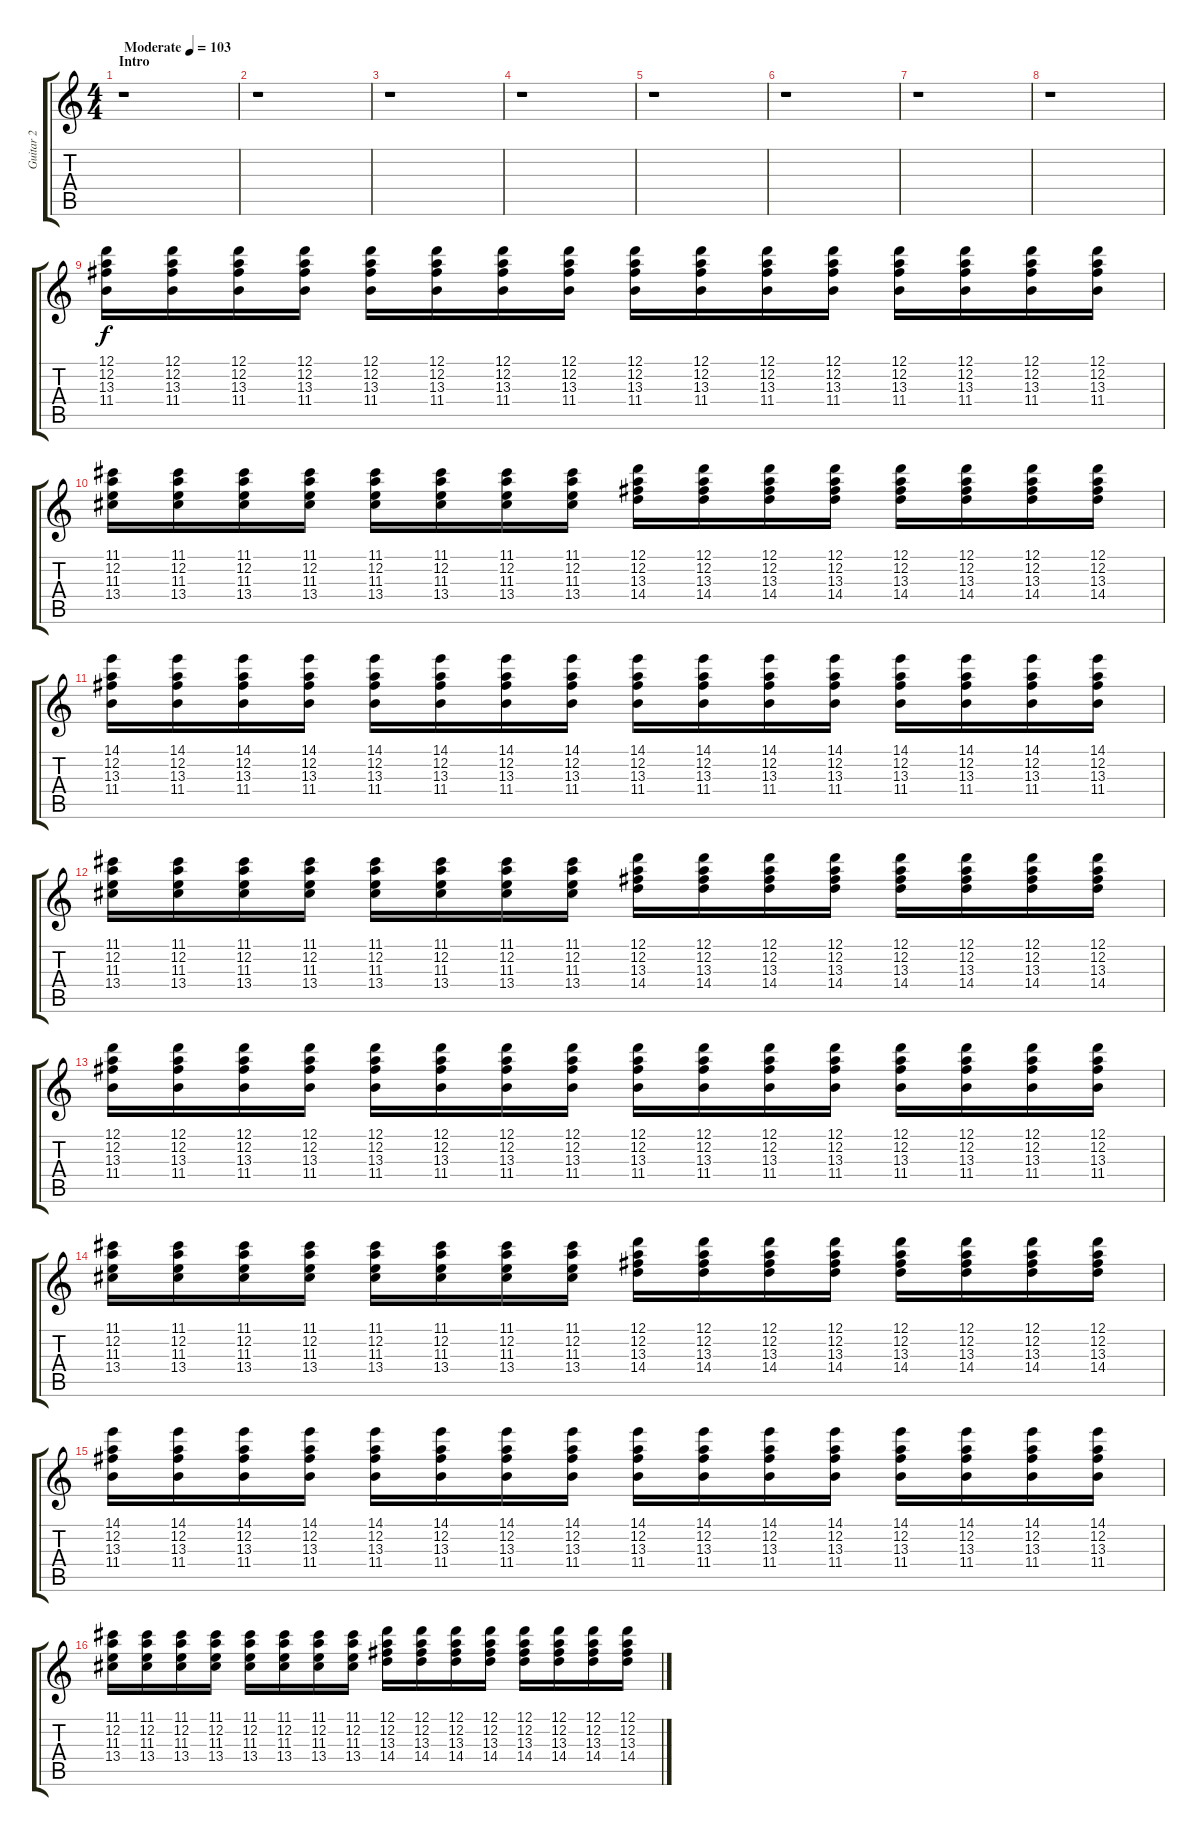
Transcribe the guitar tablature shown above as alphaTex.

\track ("Guitar 2" "Guitar 2") {instrument distortionguitar}
\staff {score tabs}
\tuning (D4 A3 F3 C3 G2 D2) {hide}
\ts (4 4)
\section ("" "Intro")
\tempo (103 "Moderate")
\clef g2
\ks c
r.1{dy f instrument distortionguitar} |
r.1 |
r.1 |
r.1 |
r.1 |
r.1 |
r.1 |
r.1 |
(12.1 12.2 13.3 11.4).16 (12.1 12.2 13.3 11.4).16 (12.1 12.2 13.3 11.4).16 (12.1 12.2 13.3 11.4).16 (12.1 12.2 13.3 11.4).16 (12.1 12.2 13.3 11.4).16 (12.1 12.2 13.3 11.4).16 (12.1 12.2 13.3 11.4).16 (12.1 12.2 13.3 11.4).16 (12.1 12.2 13.3 11.4).16 (12.1 12.2 13.3 11.4).16 (12.1 12.2 13.3 11.4).16 (12.1 12.2 13.3 11.4).16 (12.1 12.2 13.3 11.4).16 (12.1 12.2 13.3 11.4).16 (12.1 12.2 13.3 11.4).16 |
(11.1 12.2 11.3 13.4).16 (11.1 12.2 11.3 13.4).16 (11.1 12.2 11.3 13.4).16 (11.1 12.2 11.3 13.4).16 (11.1 12.2 11.3 13.4).16 (11.1 12.2 11.3 13.4).16 (11.1 12.2 11.3 13.4).16 (11.1 12.2 11.3 13.4).16 (12.1 12.2 13.3 14.4).16 (12.1 12.2 13.3 14.4).16 (12.1 12.2 13.3 14.4).16 (12.1 12.2 13.3 14.4).16 (12.1 12.2 13.3 14.4).16 (12.1 12.2 13.3 14.4).16 (12.1 12.2 13.3 14.4).16 (12.1 12.2 13.3 14.4).16 |
(14.1 12.2 13.3 11.4).16 (14.1 12.2 13.3 11.4).16 (14.1 12.2 13.3 11.4).16 (14.1 12.2 13.3 11.4).16 (14.1 12.2 13.3 11.4).16 (14.1 12.2 13.3 11.4).16 (14.1 12.2 13.3 11.4).16 (14.1 12.2 13.3 11.4).16 (14.1 12.2 13.3 11.4).16 (14.1 12.2 13.3 11.4).16 (14.1 12.2 13.3 11.4).16 (14.1 12.2 13.3 11.4).16 (14.1 12.2 13.3 11.4).16 (14.1 12.2 13.3 11.4).16 (14.1 12.2 13.3 11.4).16 (14.1 12.2 13.3 11.4).16 |
(11.1 12.2 11.3 13.4).16 (11.1 12.2 11.3 13.4).16 (11.1 12.2 11.3 13.4).16 (11.1 12.2 11.3 13.4).16 (11.1 12.2 11.3 13.4).16 (11.1 12.2 11.3 13.4).16 (11.1 12.2 11.3 13.4).16 (11.1 12.2 11.3 13.4).16 (12.1 12.2 13.3 14.4).16 (12.1 12.2 13.3 14.4).16 (12.1 12.2 13.3 14.4).16 (12.1 12.2 13.3 14.4).16 (12.1 12.2 13.3 14.4).16 (12.1 12.2 13.3 14.4).16 (12.1 12.2 13.3 14.4).16 (12.1 12.2 13.3 14.4).16 |
(12.1 12.2 13.3 11.4).16 (12.1 12.2 13.3 11.4).16 (12.1 12.2 13.3 11.4).16 (12.1 12.2 13.3 11.4).16 (12.1 12.2 13.3 11.4).16 (12.1 12.2 13.3 11.4).16 (12.1 12.2 13.3 11.4).16 (12.1 12.2 13.3 11.4).16 (12.1 12.2 13.3 11.4).16 (12.1 12.2 13.3 11.4).16 (12.1 12.2 13.3 11.4).16 (12.1 12.2 13.3 11.4).16 (12.1 12.2 13.3 11.4).16 (12.1 12.2 13.3 11.4).16 (12.1 12.2 13.3 11.4).16 (12.1 12.2 13.3 11.4).16 |
(11.1 12.2 11.3 13.4).16 (11.1 12.2 11.3 13.4).16 (11.1 12.2 11.3 13.4).16 (11.1 12.2 11.3 13.4).16 (11.1 12.2 11.3 13.4).16 (11.1 12.2 11.3 13.4).16 (11.1 12.2 11.3 13.4).16 (11.1 12.2 11.3 13.4).16 (12.1 12.2 13.3 14.4).16 (12.1 12.2 13.3 14.4).16 (12.1 12.2 13.3 14.4).16 (12.1 12.2 13.3 14.4).16 (12.1 12.2 13.3 14.4).16 (12.1 12.2 13.3 14.4).16 (12.1 12.2 13.3 14.4).16 (12.1 12.2 13.3 14.4).16 |
(14.1 12.2 13.3 11.4).16 (14.1 12.2 13.3 11.4).16 (14.1 12.2 13.3 11.4).16 (14.1 12.2 13.3 11.4).16 (14.1 12.2 13.3 11.4).16 (14.1 12.2 13.3 11.4).16 (14.1 12.2 13.3 11.4).16 (14.1 12.2 13.3 11.4).16 (14.1 12.2 13.3 11.4).16 (14.1 12.2 13.3 11.4).16 (14.1 12.2 13.3 11.4).16 (14.1 12.2 13.3 11.4).16 (14.1 12.2 13.3 11.4).16 (14.1 12.2 13.3 11.4).16 (14.1 12.2 13.3 11.4).16 (14.1 12.2 13.3 11.4).16 |
(11.1 12.2 11.3 13.4).16 (11.1 12.2 11.3 13.4).16 (11.1 12.2 11.3 13.4).16 (11.1 12.2 11.3 13.4).16 (11.1 12.2 11.3 13.4).16 (11.1 12.2 11.3 13.4).16 (11.1 12.2 11.3 13.4).16 (11.1 12.2 11.3 13.4).16 (12.1 12.2 13.3 14.4).16 (12.1 12.2 13.3 14.4).16 (12.1 12.2 13.3 14.4).16 (12.1 12.2 13.3 14.4).16 (12.1 12.2 13.3 14.4).16 (12.1 12.2 13.3 14.4).16 (12.1 12.2 13.3 14.4).16 (12.1 12.2 13.3 14.4).16
